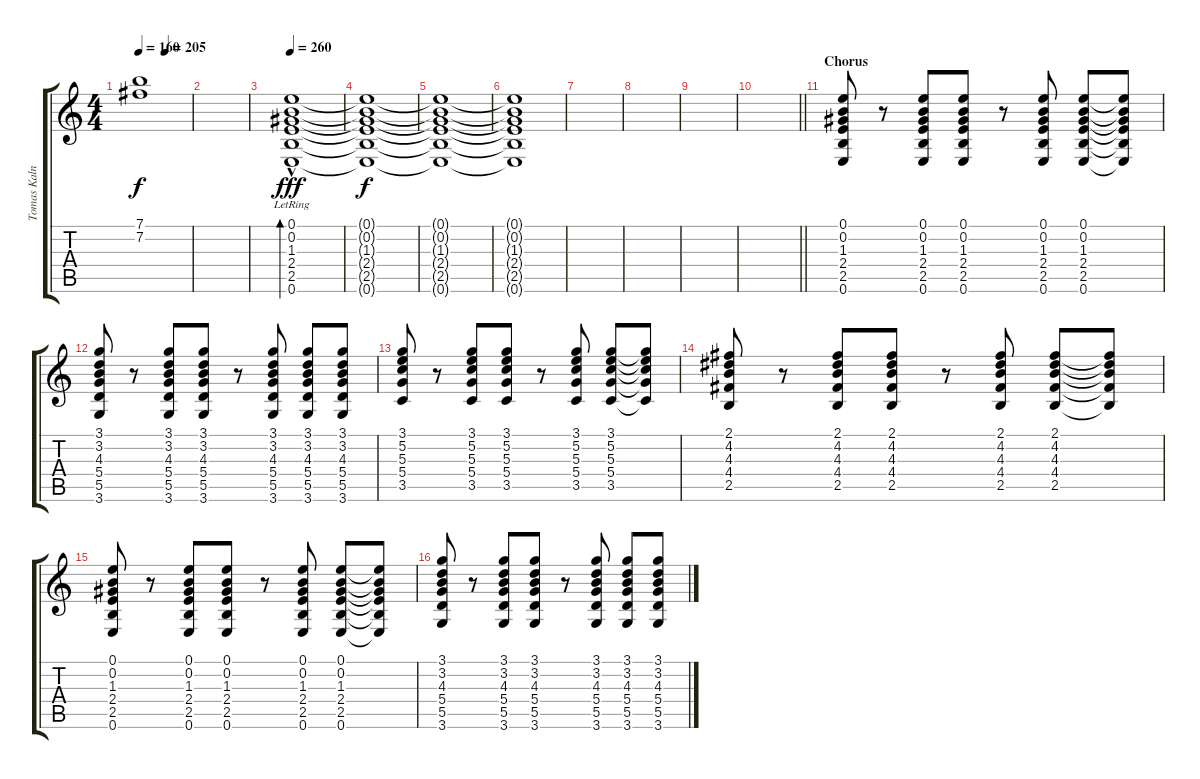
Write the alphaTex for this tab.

\track ("Tomas Kalnoky    - Guitar" "Tomas Kaln") {instrument electricguitarclean}
\staff {score tabs}
\tuning (E4 B3 G3 D3 A2 E2) {hide}
\ts (4 4)
\tempo 160
\tempo (205 0.5)
\clef g2
\ks c
(7.1{t} 7.2{t}).1{dy f} |
|
\tempo 260
(0.1{hac lr} 0.2{hac lr} 1.3{hac lr} 2.4{hac lr} 2.5{hac lr} 0.6{hac lr}).1{bd 240 dy fff instrument acousticguitarsteel} |
(0.1{t} 0.2{t} 1.3{t} 2.4{t} 2.5{t} 0.6{t}).1{dy f} |
(0.1{t} 0.2{t} 1.3{t} 2.4{t} 2.5{t} 0.6{t}).1 |
(0.1{t} 0.2{t} 1.3{t} 2.4{t} 2.5{t} 0.6{t}).1 |
|
|
|
\barLineRight lightlight
|
\section ("" "Chorus")
(0.1 0.2 1.3 2.4 2.5 0.6).8{volume 11 instrument electricguitarclean} r.8 (0.1 0.2 1.3 2.4 2.5 0.6).8 (0.1 0.2 1.3 2.4 2.5 0.6).8 r.8 (0.1 0.2 1.3 2.4 2.5 0.6).8 (0.1 0.2 1.3 2.4 2.5 0.6).8 (0.1{t} 0.2{t} 1.3{t} 2.4{t} 2.5{t} 0.6{t}).8 |
(3.1 3.2 4.3 5.4 5.5 3.6).8 r.8 (3.1 3.2 4.3 5.4 5.5 3.6).8 (3.1 3.2 4.3 5.4 5.5 3.6).8 r.8 (3.1 3.2 4.3 5.4 5.5 3.6).8 (3.1 3.2 4.3 5.4 5.5 3.6).8 (3.1 3.2 4.3 5.4 5.5 3.6).8 |
(3.1 5.2 5.3 5.4 3.5).8 r.8 (3.1 5.2 5.3 5.4 3.5).8 (3.1 5.2 5.3 5.4 3.5).8 r.8 (3.1 5.2 5.3 5.4 3.5).8 (3.1 5.2 5.3 5.4 3.5).8 (3.1{t} 5.2{t} 5.3{t} 5.4{t} 3.5{t}).8 |
(2.1 4.2 4.3 4.4 2.5).8 r.8 (2.1 4.2 4.3 4.4 2.5).8 (2.1 4.2 4.3 4.4 2.5).8 r.8 (2.1 4.2 4.3 4.4 2.5).8 (2.1 4.2 4.3 4.4 2.5).8 (2.1{t} 4.2{t} 4.3{t} 4.4{t} 2.5{t}).8 |
(0.1 0.2 1.3 2.4 2.5 0.6).8 r.8 (0.1 0.2 1.3 2.4 2.5 0.6).8 (0.1 0.2 1.3 2.4 2.5 0.6).8 r.8 (0.1 0.2 1.3 2.4 2.5 0.6).8 (0.1 0.2 1.3 2.4 2.5 0.6).8 (0.1{t} 0.2{t} 1.3{t} 2.4{t} 2.5{t} 0.6{t}).8 |
(3.1 3.2 4.3 5.4 5.5 3.6).8 r.8 (3.1 3.2 4.3 5.4 5.5 3.6).8 (3.1 3.2 4.3 5.4 5.5 3.6).8 r.8 (3.1 3.2 4.3 5.4 5.5 3.6).8 (3.1 3.2 4.3 5.4 5.5 3.6).8 (3.1 3.2 4.3 5.4 5.5 3.6).8
